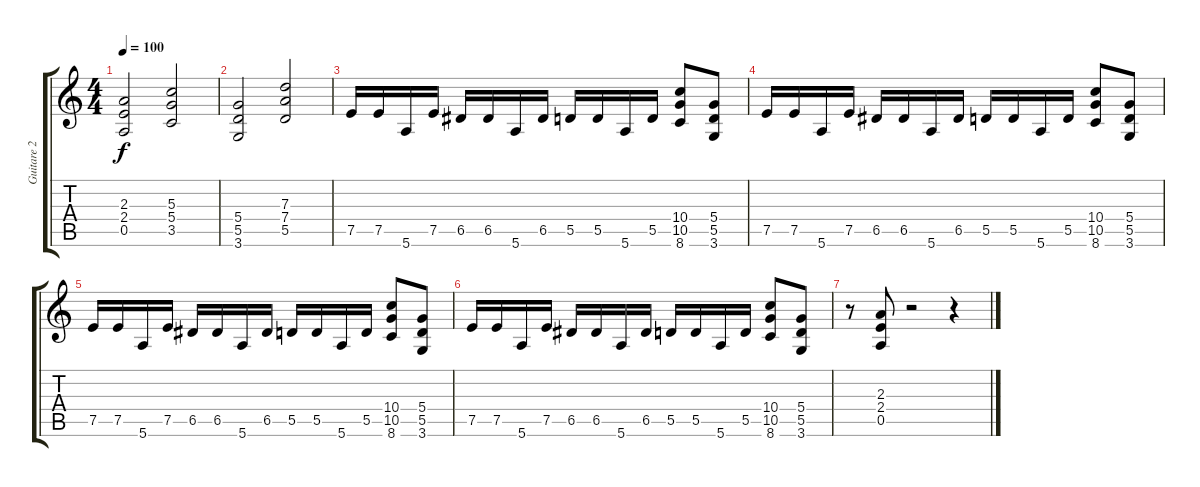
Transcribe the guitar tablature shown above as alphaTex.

\track ("Guitare 2" "Guitare 2") {instrument electricguitarmuted}
\staff {score tabs}
\tuning (E4 B3 G3 D3 A2 E2) {hide}
\ts (4 4)
\tempo 100
\clef g2
\ks c
(2.3 2.4 0.5).2{dy f} (5.3 5.4 3.5).2 |
(5.4 5.5 3.6).2 (7.3 7.4 5.5).2 |
7.5.16{volume 10 instrument distortionguitar} 7.5.16 5.6.16 7.5.16 6.5.16 6.5.16 5.6.16 6.5.16 5.5.16 5.5.16 5.6.16 5.5.16 (10.4 10.5 8.6).8{volume 15} (5.4 5.5 3.6).8 |
7.5.16{volume 10 instrument distortionguitar} 7.5.16 5.6.16 7.5.16 6.5.16 6.5.16 5.6.16 6.5.16 5.5.16 5.5.16 5.6.16 5.5.16 (10.4 10.5 8.6).8{volume 15} (5.4 5.5 3.6).8 |
7.5.16{volume 10 instrument distortionguitar} 7.5.16 5.6.16 7.5.16 6.5.16 6.5.16 5.6.16 6.5.16 5.5.16 5.5.16 5.6.16 5.5.16 (10.4 10.5 8.6).8{volume 15} (5.4 5.5 3.6).8 |
7.5.16{volume 10 instrument distortionguitar} 7.5.16 5.6.16 7.5.16 6.5.16 6.5.16 5.6.16 6.5.16 5.5.16 5.5.16 5.6.16 5.5.16 (10.4 10.5 8.6).8{volume 15} (5.4 5.5 3.6).8 |
r.8 (2.3 2.4 0.5).8 r.2 r.4
